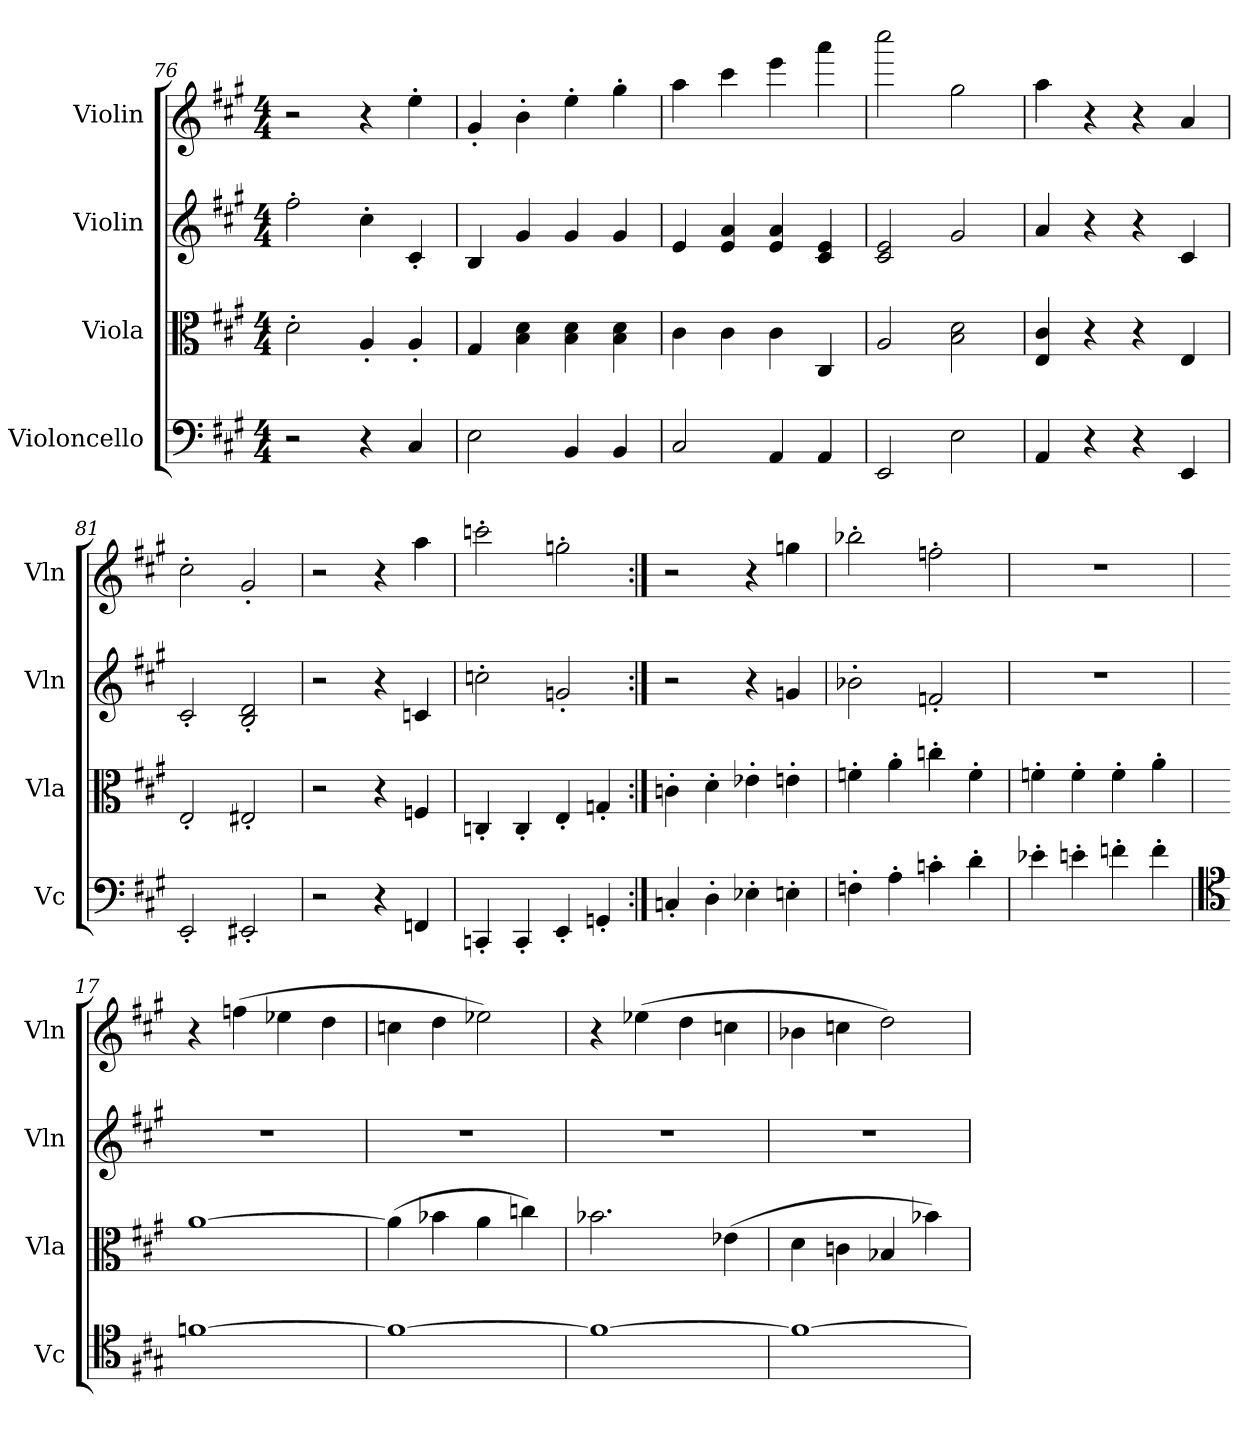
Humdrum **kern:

**kern	**kern	**kern	**kern
*part4	*part3	*part2	*part1
*staff4	*staff3	*staff2	*staff1
*I"Violoncello	*I"Viola	*I"Violin	*I"Violin
*I'Vc	*I'Vla	*I'Vln	*I'Vln
*clefF4	*clefC3	*clefG2	*clefG2
*k[f#c#g#]	*k[f#c#g#]	*k[f#c#g#]	*k[f#c#g#]
*M4/4	*M4/4	*M4/4	*M4/4
=76	=76	=76	=76
2r	2d'\	2ff#'\	2r
4r	4A'/	4cc#'\	4r
4C#/	4A'/	4c#'/	4ee'\
=77	=77	=77	=77
2E\	4G#/	4B/	4g#'/
.	4B\ 4d\	4g#/	4b'\
4BB/	4B\ 4d\	4g#/	4ee'\
4BB/	4B\ 4d\	4g#/	4gg#'\
=78	=78	=78	=78
2C#/	4c#\	4e/	4aa\
.	4c#\	4e/ 4a/	4ccc#\
4AA/	4c#\	4e/ 4a/	4eee\
4AA/	4C#/	4c#/ 4e/	4aaa\
=79	=79	=79	=79
2EE/	2A/	2c#/ 2e/	2cccc#\
2E\	2B\ 2d\	2g#/	2gg#\
=80	=80	=80	=80
4AA/	4E/ 4c#/	4a/	4aa\
4r	4r	4r	4r
4r	4r	4r	4r
4EE/	4E/	4c#/	4a/
=81	=81	=81	=81
2EE'/	2E'/	2c#'/	2cc#'\
2EE#X'/	2E#X'/	2B'/ 2d'/	2g#'/
=82	=82	=82	=82
2r	2r	2r	2r
4r	4r	4r	4r
4FFn/	4Fn/	4cn/	4aa\
=83	=83	=83	=83
4CCn'/	4Cn'/	2ccn'\	2cccn'\
4CC'/	4C'/	.	.
4EE'/	4E'/	2gn'/	2ggn'\
4GGn'/	4Gn'/	.	.
=84:|!	=84:|!	=84:|!	=84:|!
4Cn'/	4cn'\	2r	2r
4D'\	4d'\	.	.
4E-X'\	4e-X'\	4r	4r
4En'\	4en'\	4gn/	4ggn\
=15	=15	=15	=15
4Fn'\	4fn'\	2b-X'\	2bb-X'\
4A'\	4a'\	.	.
4cn'\	4ccn'\	2fn'/	2ffn'\
4d'\	4f'\	.	.
=16	=16	=16	=16
4e-X'\	4fn'\	1r	1r
4en'\	4f'\	.	.
4fn'\	4f'\	.	.
4f'\	4a'\	.	.
=17	=17	=17	=17
*clefC4	*	*	*
[1fn	[1a	1r	4r
.	.	.	(4ffn\
.	.	.	4ee-X\
.	.	.	4dd\
=18	=18	=18	=18
1f_	(4a\]	1r	4ccn\
.	4b-X\	.	4dd\
.	4a\	.	2ee-X\)
.	4ccn\)	.	.
=19	=19	=19	=19
1f_	2.b-X\	1r	4r
.	.	.	(4ee-X\
.	.	.	4dd\
.	(4e-X\	.	4ccn\
=20	=20	=20	=20
1f_	4d\	1r	4b-X\
.	4cn\	.	4ccn\
.	4B-X/	.	2dd\)
.	4b-X\)	.	.
=	=	=	=
*-	*-	*-	*-
